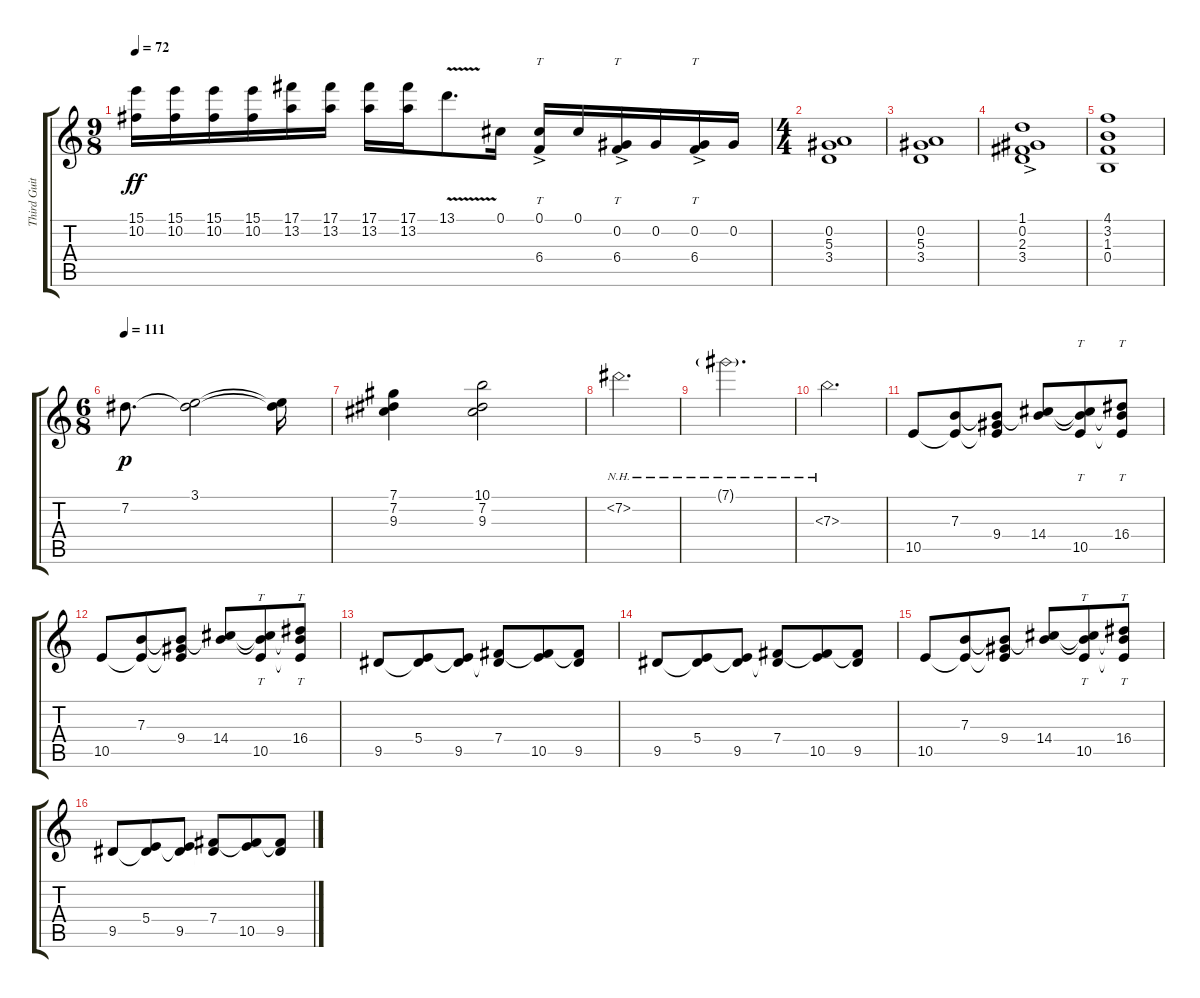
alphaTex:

\track ("Third Guitar" "Third Guit") {instrument overdrivenguitar}
\staff {score tabs}
\tuning (Db4 Ab3 E3 B2 Gb2 B1) {hide}
\ts (9 8)
\tempo 72
\clef g2
\ks c
(15.1 10.2).16{dy ff} (15.1 10.2).16 (15.1 10.2).16 (15.1 10.2).16 (17.1 13.2).16 (17.1 13.2).16 (17.1 13.2).16 (17.1 13.2).16 13.1{v}.8{d} 0.1.16 (0.1 6.4{ac}).16{tt} 0.1.16 (0.2 6.4{ac}).16{tt} 0.2.16 (0.2 6.4{ac}).16{tt} 0.2.16 |
\ts (4 4)
(0.2 5.3 3.4).1 |
(0.2 5.3 3.4).1 |
(1.1{ac} 0.2 2.3 3.4).1 |
(4.1 3.2 1.3 0.4).1 |
\ts (6 8)
\tempo 111
7.2.8{d dy p} (3.1 7.2{t}).2 (3.1{t} 7.2{t}).16 |
(7.1 7.2 9.3).4 (10.1 7.2 9.3).2 |
7.2{nh}.2{d} |
7.1{nh g}.2{d} |
7.3{nh}.2{d} |
10.5.8 (7.3 10.5{t}).8 (7.3{t} 9.4 10.5{t}).8 (7.3{t} 14.4).8 (7.3{t} 14.4{t} 10.5).8{tt} (7.3{t} 16.4 10.5{t}).8{tt} |
10.5.8 (7.3 10.5{t}).8 (7.3{t} 9.4 10.5{t}).8 (7.3{t} 14.4).8 (7.3{t} 14.4{t} 10.5).8{tt} (7.3{t} 16.4 10.5{t}).8{tt} |
9.5.8 (5.4 9.5{t}).8 (5.4{t} 9.5).8 (7.4 9.5{t}).8 (7.4{t} 10.5).8 (7.4{t} 9.5).8 |
9.5.8 (5.4 9.5{t}).8 (5.4{t} 9.5).8 (7.4 9.5{t}).8 (7.4{t} 10.5).8 (7.4{t} 9.5).8 |
10.5.8 (7.3 10.5{t}).8 (7.3{t} 9.4 10.5{t}).8 (7.3{t} 14.4).8 (7.3{t} 14.4{t} 10.5).8{tt} (7.3{t} 16.4 10.5{t}).8{tt} |
9.5.8 (5.4 9.5{t}).8 (5.4{t} 9.5).8 (7.4 9.5{t}).8 (7.4{t} 10.5).8 (7.4{t} 9.5).8
